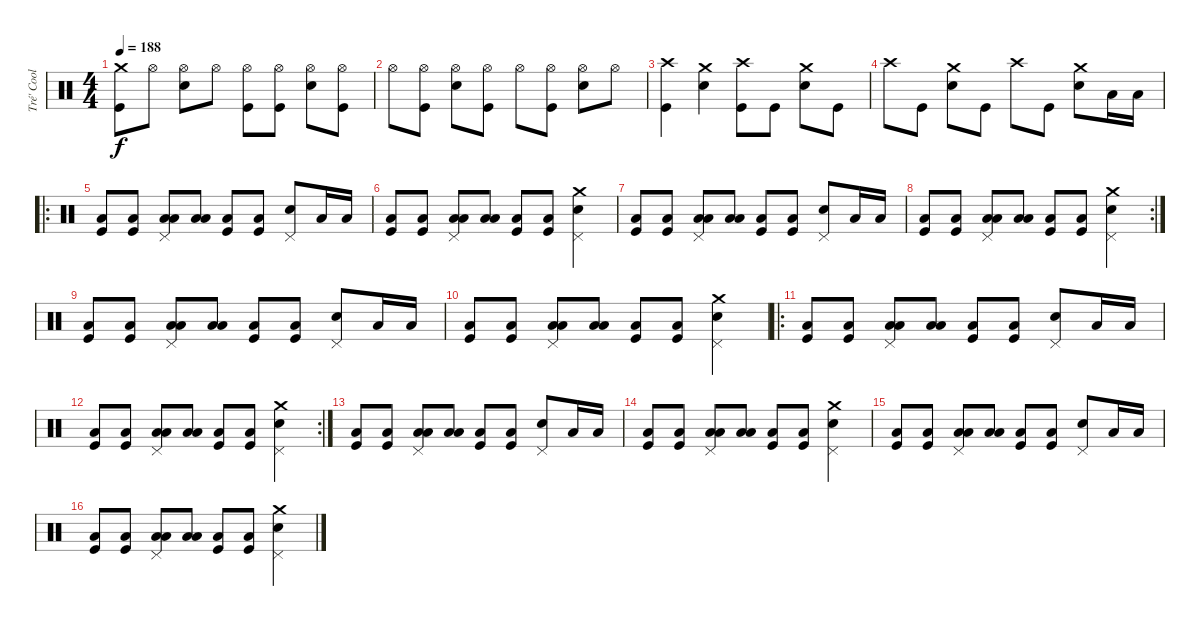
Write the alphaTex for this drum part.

\track ("Tré' Cool" "Tré' Cool") {instrument percussion}
\staff {score}
\articulation defaults
\ts (4 4)
\tempo 188
\clef neutral
\ks c
("Crash medium (hit)" "Kick (hit)").8{dy f} "Hi-Hat (open)".8 ("Hi-Hat (open)" "Electric Snare (hit)").8 "Hi-Hat (open)".8 ("Hi-Hat (open)" "Kick (hit)").8 ("Hi-Hat (open)" "Kick (hit)").8 ("Hi-Hat (open)" "Electric Snare (hit)").8 ("Hi-Hat (open)" "Kick (hit)").8 |
"Hi-Hat (open)".8 ("Hi-Hat (open)" "Kick (hit)").8 ("Hi-Hat (open)" "Electric Snare (hit)").8 ("Hi-Hat (open)" "Kick (hit)").8 "Hi-Hat (open)".8 ("Hi-Hat (open)" "Kick (hit)").8 ("Hi-Hat (open)" "Electric Snare (hit)").8 "Hi-Hat (open)".8 |
("Crash high (hit)" "Kick (hit)").4 ("Crash medium (hit)" "Electric Snare (hit)").4 ("Crash high (hit)" "Kick (hit)").8 "Kick (hit)".8 ("Crash medium (hit)" "Electric Snare (hit)").8 "Kick (hit)".8 |
"Crash high (hit)".8 "Kick (hit)".8 ("Crash medium (hit)" "Electric Snare (hit)").8 "Kick (hit)".8 "Crash high (hit)".8 "Kick (hit)".8 ("Crash medium (hit)" "Electric Snare (hit)").8 "Low Floor Tom (hit)".16 "Low Floor Tom (hit)".16 |
\ro
("Low Floor Tom (hit)" "Kick (hit)").8 ("Low Floor Tom (hit)" "Kick (hit)").8 ("Low Tom (hit)" "Low Floor Tom (hit)" "Pedal Hi-Hat (hit)").8 ("Low Tom (hit)" "Low Floor Tom (hit)").8 ("Low Floor Tom (hit)" "Kick (hit)").8 ("Low Floor Tom (hit)" "Kick (hit)").8 ("Electric Snare (hit)" "Pedal Hi-Hat (hit)").8 "Low Floor Tom (hit)".16 "Low Floor Tom (hit)".16 |
("Low Floor Tom (hit)" "Kick (hit)").8 ("Low Floor Tom (hit)" "Kick (hit)").8 ("Low Tom (hit)" "Low Floor Tom (hit)" "Pedal Hi-Hat (hit)").8 ("Low Tom (hit)" "Low Floor Tom (hit)").8 ("Low Floor Tom (hit)" "Kick (hit)").8 ("Low Floor Tom (hit)" "Kick (hit)").8 ("Crash medium (hit)" "Electric Snare (hit)" "Pedal Hi-Hat (hit)").4 |
("Low Floor Tom (hit)" "Kick (hit)").8 ("Low Floor Tom (hit)" "Kick (hit)").8 ("Low Tom (hit)" "Low Floor Tom (hit)" "Pedal Hi-Hat (hit)").8 ("Low Tom (hit)" "Low Floor Tom (hit)").8 ("Low Floor Tom (hit)" "Kick (hit)").8 ("Low Floor Tom (hit)" "Kick (hit)").8 ("Electric Snare (hit)" "Pedal Hi-Hat (hit)").8 "Low Floor Tom (hit)".16 "Low Floor Tom (hit)".16 |
\rc 2
("Low Floor Tom (hit)" "Kick (hit)").8 ("Low Floor Tom (hit)" "Kick (hit)").8 ("Low Tom (hit)" "Low Floor Tom (hit)" "Pedal Hi-Hat (hit)").8 ("Low Tom (hit)" "Low Floor Tom (hit)").8 ("Low Floor Tom (hit)" "Kick (hit)").8 ("Low Floor Tom (hit)" "Kick (hit)").8 ("Crash medium (hit)" "Electric Snare (hit)" "Pedal Hi-Hat (hit)").4 |
("Low Floor Tom (hit)" "Kick (hit)").8 ("Low Floor Tom (hit)" "Kick (hit)").8 ("Low Tom (hit)" "Low Floor Tom (hit)" "Pedal Hi-Hat (hit)").8 ("Low Tom (hit)" "Low Floor Tom (hit)").8 ("Low Floor Tom (hit)" "Kick (hit)").8 ("Low Floor Tom (hit)" "Kick (hit)").8 ("Electric Snare (hit)" "Pedal Hi-Hat (hit)").8 "Low Floor Tom (hit)".16 "Low Floor Tom (hit)".16 |
("Low Floor Tom (hit)" "Kick (hit)").8 ("Low Floor Tom (hit)" "Kick (hit)").8 ("Low Tom (hit)" "Low Floor Tom (hit)" "Pedal Hi-Hat (hit)").8 ("Low Tom (hit)" "Low Floor Tom (hit)").8 ("Low Floor Tom (hit)" "Kick (hit)").8 ("Low Floor Tom (hit)" "Kick (hit)").8 ("Crash medium (hit)" "Electric Snare (hit)" "Pedal Hi-Hat (hit)").4 |
\ro
("Low Floor Tom (hit)" "Kick (hit)").8 ("Low Floor Tom (hit)" "Kick (hit)").8 ("Low Tom (hit)" "Low Floor Tom (hit)" "Pedal Hi-Hat (hit)").8 ("Low Tom (hit)" "Low Floor Tom (hit)").8 ("Low Floor Tom (hit)" "Kick (hit)").8 ("Low Floor Tom (hit)" "Kick (hit)").8 ("Electric Snare (hit)" "Pedal Hi-Hat (hit)").8 "Low Floor Tom (hit)".16 "Low Floor Tom (hit)".16 |
\rc 2
("Low Floor Tom (hit)" "Kick (hit)").8 ("Low Floor Tom (hit)" "Kick (hit)").8 ("Low Tom (hit)" "Low Floor Tom (hit)" "Pedal Hi-Hat (hit)").8 ("Low Tom (hit)" "Low Floor Tom (hit)").8 ("Low Floor Tom (hit)" "Kick (hit)").8 ("Low Floor Tom (hit)" "Kick (hit)").8 ("Crash medium (hit)" "Electric Snare (hit)" "Pedal Hi-Hat (hit)").4 |
("Low Floor Tom (hit)" "Kick (hit)").8 ("Low Floor Tom (hit)" "Kick (hit)").8 ("Low Tom (hit)" "Low Floor Tom (hit)" "Pedal Hi-Hat (hit)").8 ("Low Tom (hit)" "Low Floor Tom (hit)").8 ("Low Floor Tom (hit)" "Kick (hit)").8 ("Low Floor Tom (hit)" "Kick (hit)").8 ("Electric Snare (hit)" "Pedal Hi-Hat (hit)").8 "Low Floor Tom (hit)".16 "Low Floor Tom (hit)".16 |
("Low Floor Tom (hit)" "Kick (hit)").8 ("Low Floor Tom (hit)" "Kick (hit)").8 ("Low Tom (hit)" "Low Floor Tom (hit)" "Pedal Hi-Hat (hit)").8 ("Low Tom (hit)" "Low Floor Tom (hit)").8 ("Low Floor Tom (hit)" "Kick (hit)").8 ("Low Floor Tom (hit)" "Kick (hit)").8 ("Crash medium (hit)" "Electric Snare (hit)" "Pedal Hi-Hat (hit)").4 |
("Low Floor Tom (hit)" "Kick (hit)").8 ("Low Floor Tom (hit)" "Kick (hit)").8 ("Low Tom (hit)" "Low Floor Tom (hit)" "Pedal Hi-Hat (hit)").8 ("Low Tom (hit)" "Low Floor Tom (hit)").8 ("Low Floor Tom (hit)" "Kick (hit)").8 ("Low Floor Tom (hit)" "Kick (hit)").8 ("Electric Snare (hit)" "Pedal Hi-Hat (hit)").8 "Low Floor Tom (hit)".16 "Low Floor Tom (hit)".16 |
("Low Floor Tom (hit)" "Kick (hit)").8 ("Low Floor Tom (hit)" "Kick (hit)").8 ("Low Tom (hit)" "Low Floor Tom (hit)" "Pedal Hi-Hat (hit)").8 ("Low Tom (hit)" "Low Floor Tom (hit)").8 ("Low Floor Tom (hit)" "Kick (hit)").8 ("Low Floor Tom (hit)" "Kick (hit)").8 ("Crash medium (hit)" "Electric Snare (hit)" "Pedal Hi-Hat (hit)").4
